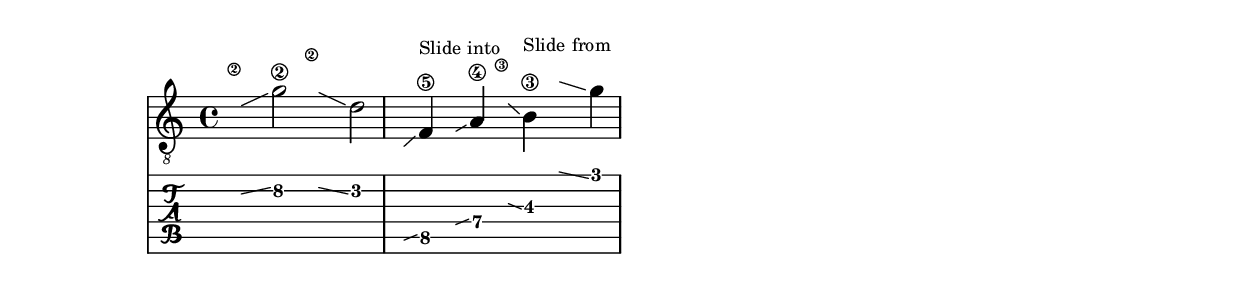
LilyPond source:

% DO NOT EDIT this file manually; it is automatically
% generated from Documentation/snippets/new
% Make any changes in Documentation/snippets/new/
% and then run scripts/auxiliar/makelsr.py
%
% This file is in the public domain.
%% Note: this file works from version 2.13.36
\version "2.13.36"

\header {
%% Translation of GIT committish: 91eeed36c877fe625d957437d22081721c8c6345


  texidoces = "
A diferencia de los glissandos, los @q{slides} o ligaduras pueden
partir de un punto impreciso del mástil hasta un traste específico.
Una buena forma de hacerlo es añadir una nota de mordente antes de la
nota real, como se muestra en el ejemplo siguiente.

"

  doctitlees = "Ligaduras de guitarra"

  lsrtags = "fretted-strings"

  texidoc = "
Unlike glissandos, slides may go from an imprecise point of the
fretboard to a specific fret. A good way to do that is to add a grace
hidden note before the note which is actually played, as demonstrated
in the following example.
"
  doctitle = "Guitar slides"
} % begin verbatim


%% Hide fret number: useful to draw slide into/from a casual point of
%% the fretboard.
hideFretNumber = {
  \once \override TabNoteHead #'transparent = ##t
  \once \override NoteHead #'transparent = ##t
  \once \override Stem #'transparent = ##t
  \once \override NoteHead #'no-ledgers = ##t
  \once \override Glissando #'(bound-details left padding) = #0.3
}

music= \relative c' {
  \grace { \hideFretNumber d8\2 \glissando s2 } g2\2
  \grace { \hideFretNumber g8\2 \glissando s2 } d2 |

  \grace { \hideFretNumber c,8 \glissando s } f4\5^\markup \tiny { Slide into }
  \grace { \hideFretNumber f8 \glissando s } a4\4
  \grace { \hideFretNumber e'8\3 \glissando s } b4\3^\markup \tiny { Slide from }
  \grace { \hideFretNumber b'8 \glissando s2 } g4 |
}

\score {
  <<
    \new Staff {
      \clef "G_8"
      \music
    }
    \new TabStaff {
      \music
    }
  >>
}
